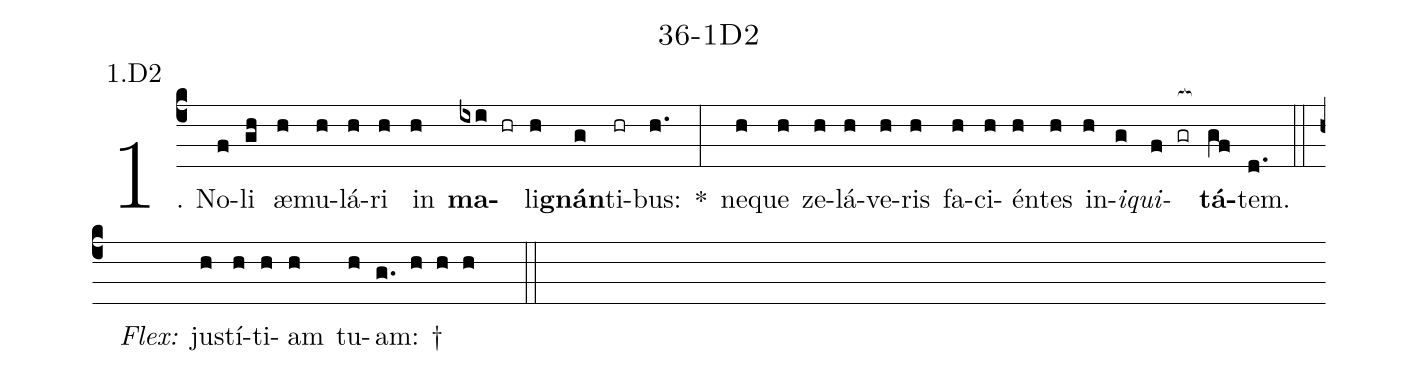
name: 36-1D2;
annotation: 1.D2;
%%
(c4)1. No(f)li(gh) æ(h)mu(h)lá(h)ri(h) in(h) <b>ma</b>(ixi hr)li(h)<b>gnán</b>(g)ti(hr)bus:(h.) *(:) ne(h)que(h) ze(h)lá(h)ve(h)ris(h) fa(h)ci(h)én(h)tes(h) in(h)<i>i</i>(g)<i>qui</i>(f gr[ocb:1{])<b>tá</b>(gf[ocb:0}])tem.(d.) (::)
<i>Flex:</i>()  jus(h)tí(h)ti(h)am(h) tu(h)am: †(g. h h h  ::)
